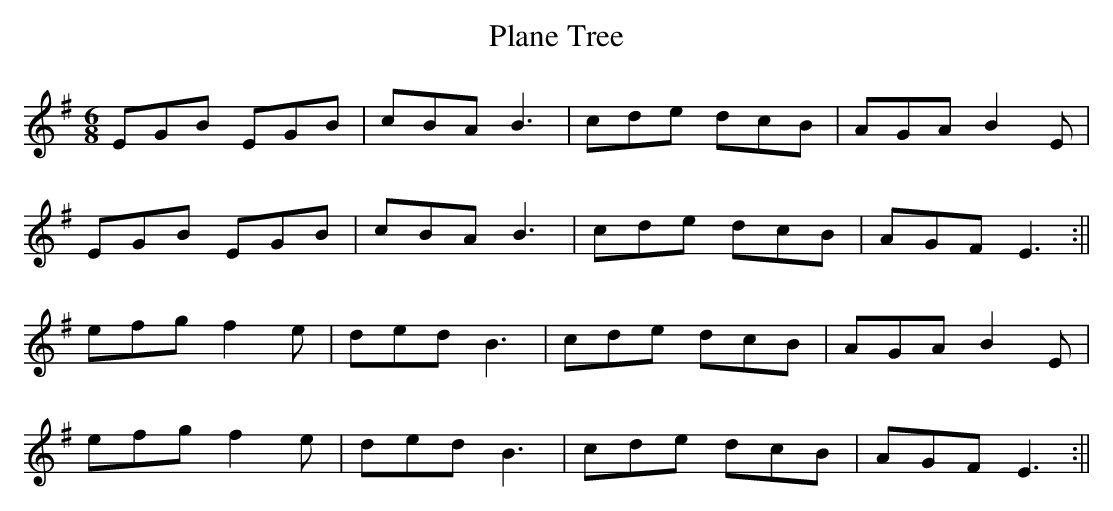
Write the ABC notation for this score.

X:1
T:Plane Tree
M:6/8
L:1/8
K:Em
EGB EGB|cBA B3|cde dcB|AGA B2 E|
EGB EGB|cBA B3|cde dcB|AGF E3:||
efg f2e|ded B3|cde dcB|AGA B2 E|
efg f2e|ded B3|cde dcB|AGF E3:||
